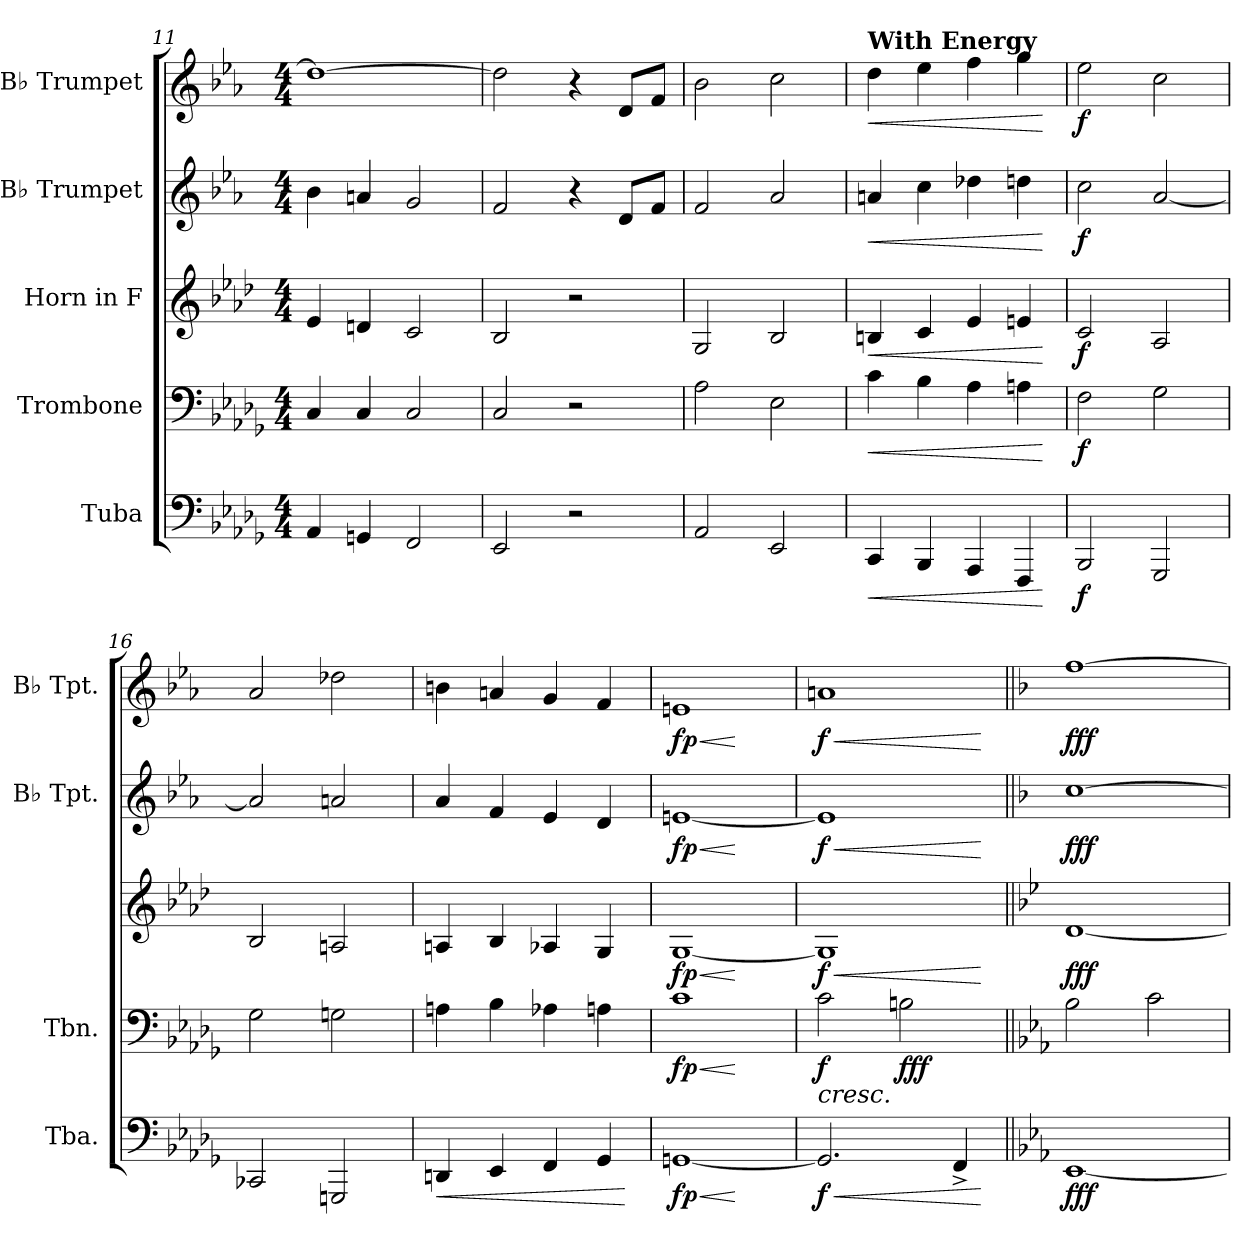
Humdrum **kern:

**kern	**dynam	**kern	**dynam	**kern	**dynam	**kern	**dynam	**kern	**dynam
*part5	*part5	*part4	*part4	*part3	*part3	*part2	*part2	*part1	*part1
*staff5	*staff5	*staff4	*staff4	*staff3	*staff3	*staff2	*staff2	*staff1	*staff1
*I"Tuba	*	*I"Trombone	*	*I"Horn in F	*	*I"B♭ Trumpet	*	*I"B♭ Trumpet	*
*I'Tba.	*	*I'Tbn.	*	*	*	*I'B♭ Tpt.	*	*I'B♭ Tpt.	*
*clefF4	*	*clefF4	*	*clefG2	*	*clefG2	*	*clefG2	*
*	*	*	*	*ITrd4c7	*	*ITrd1c2	*	*ITrd1c2	*
*k[b-e-a-d-g-]	*	*k[b-e-a-d-g-]	*	*k[b-e-a-d-g-]	*	*k[b-e-a-d-g-]	*	*k[b-e-a-d-g-]	*
*M4/4	*	*M4/4	*	*M4/4	*	*M4/4	*	*M4/4	*
=11	=11	=11	=11	=11	=11	=11	=11	=11	=11
4AA-/	.	4C/	.	4A-/	.	4a-\	.	1cc_	.
4GGn/	.	4C/	.	4Gn/	.	4gn/	.	.	.
2FF/	.	2C/	.	2F/	.	2f/	.	.	.
=12	=12	=12	=12	=12	=12	=12	=12	=12	=12
2EE-/	.	2C/	.	2E-/	.	2e-/	.	2cc\]	.
2r	.	2r	.	2r	.	4r	.	4r	.
.	.	.	.	.	.	8c/L	.	8c/L	.
.	.	.	.	.	.	8e-/J	.	8e-/J	.
!!LO:PB:g=z
=13	=13	=13	=13	=13	=13	=13	=13	=13	=13
2AA-/	.	2A-\	.	2C/	.	2e-/	.	2a-\	.
*	*	*	*	*	*	*	*	*MM88	*
2EE-/	.	2E-\	.	2E-/	.	2g-/	.	2b-\	.
=14	=14	=14	=14	=14	=14	=14	=14	=14	=14
!	!	!	!	!	!	!	!	!LO:TX:a:B:t=With Energy	!
!	!LO:HP:b	!	!LO:HP:b	!	!LO:HP:b	!	!LO:HP:b	!	!LO:HP:b
4CC/	<	4c\	<	4En/	<	4gn/	<	4cc\	<
4BBB-/	.	4B-\	.	4F/	.	4b-\	.	4dd-\	.
4AAA-/	.	4A-\	.	4A-/	.	4cc-X\	.	4ee-\	.
4FFF/	.	4An\	.	4An/	.	4ccn\	.	4ff\	.
.	[	.	[	.	[	.	[	.	[
=15	=15	=15	=15	=15	=15	=15	=15	=15	=15
!	!LO:DY:b	!	!LO:DY:b	!	!LO:DY:b	!	!LO:DY:b	!	!LO:DY:b
2BBB-/	f	2F\	f	2F/	f	2b-\	f	2dd-\	f
2GGG-/	.	2G-\	.	2D-/	.	[2g-/	.	2b-\	.
=16	=16	=16	=16	=16	=16	=16	=16	=16	=16
2CC-X/	.	2G-\	.	2E-/	.	2g-/]	.	2g-/	.
2GGGn/	.	2Gn\	.	2Dn/	.	2gn/	.	2cc-X\	.
!!LO:LB:g=z
=17	=17	=17	=17	=17	=17	=17	=17	=17	=17
!	!LO:HP:b	!	!	!	!	!	!	!	!
4DDn/	<	4An\	.	4Dn/	.	4g-/	.	4an\	.
4EE-/	.	4B-\	.	4E-/	.	4e-/	.	4gn/	.
4FF/	.	4A-X\	.	4D-X/	.	4d-/	.	4f/	.
4GG-/	.	4An\	.	4C/	.	4c/	.	4e-/	.
.	[	.	.	.	.	.	.	.	.
=18	=18	=18	=18	=18	=18	=18	=18	=18	=18
!	!LO:HP:b	!	!LO:HP:b	!	!LO:HP:b	!	!LO:HP:b	!	!LO:HP:b
!	!LO:DY:n=1:b	!	!LO:DY:n=1:b	!	!LO:DY:n=1:b	!	!LO:DY:n=1:b	!	!LO:DY:n=1:b
[1GGn	< fp	1c	< fp	[1C	< fp	[1dn	< fp	1dn	< fp
.	[	.	[	.	[	.	[	.	[
=19	=19	=19	=19	=19	=19	=19	=19	=19	=19
!	!LO:HP:b	!	!LO:HP:b	!	!LO:HP:b	!	!LO:HP:b	!	!LO:HP:b
!	!LO:DY:n=1:b	!	!LO:DY:n=1:b	!	!LO:DY:n=1:b	!	!LO:DY:n=1:b	!	!LO:DY:n=1:b
2.GG/]	< f	2c\	< f	1C]	< f	1d]	< f	1gn	< f
!	!	!	!LO:DY:n=2:b	!	!	!	!	!	!
.	.	2Bn\	fff	.	.	.	.	.	.
4FF^/	.	.	.	.	.	.	.	.	.
.	[	.	[	.	[	.	[	.	[
=20||	=20||	=20||	=20||	=20||	=20||	=20||	=20||	=20||	=20||
*k[b-e-a-]	*	*k[b-e-a-]	*	*k[b-e-a-]	*	*k[b-e-a-]	*	*k[b-e-a-]	*
!	!LO:DY:b	!	!	!	!LO:DY:b	!	!LO:DY:b	!	!LO:DY:b
[1EE-	fff	2B-\	.	[1G	fff	[1b-	fff	[1ee-	fff
.	.	2c\	.	.	.	.	.	.	.
=	=	=	=	=	=	=	=	=	=
*-	*-	*-	*-	*-	*-	*-	*-	*-	*-
